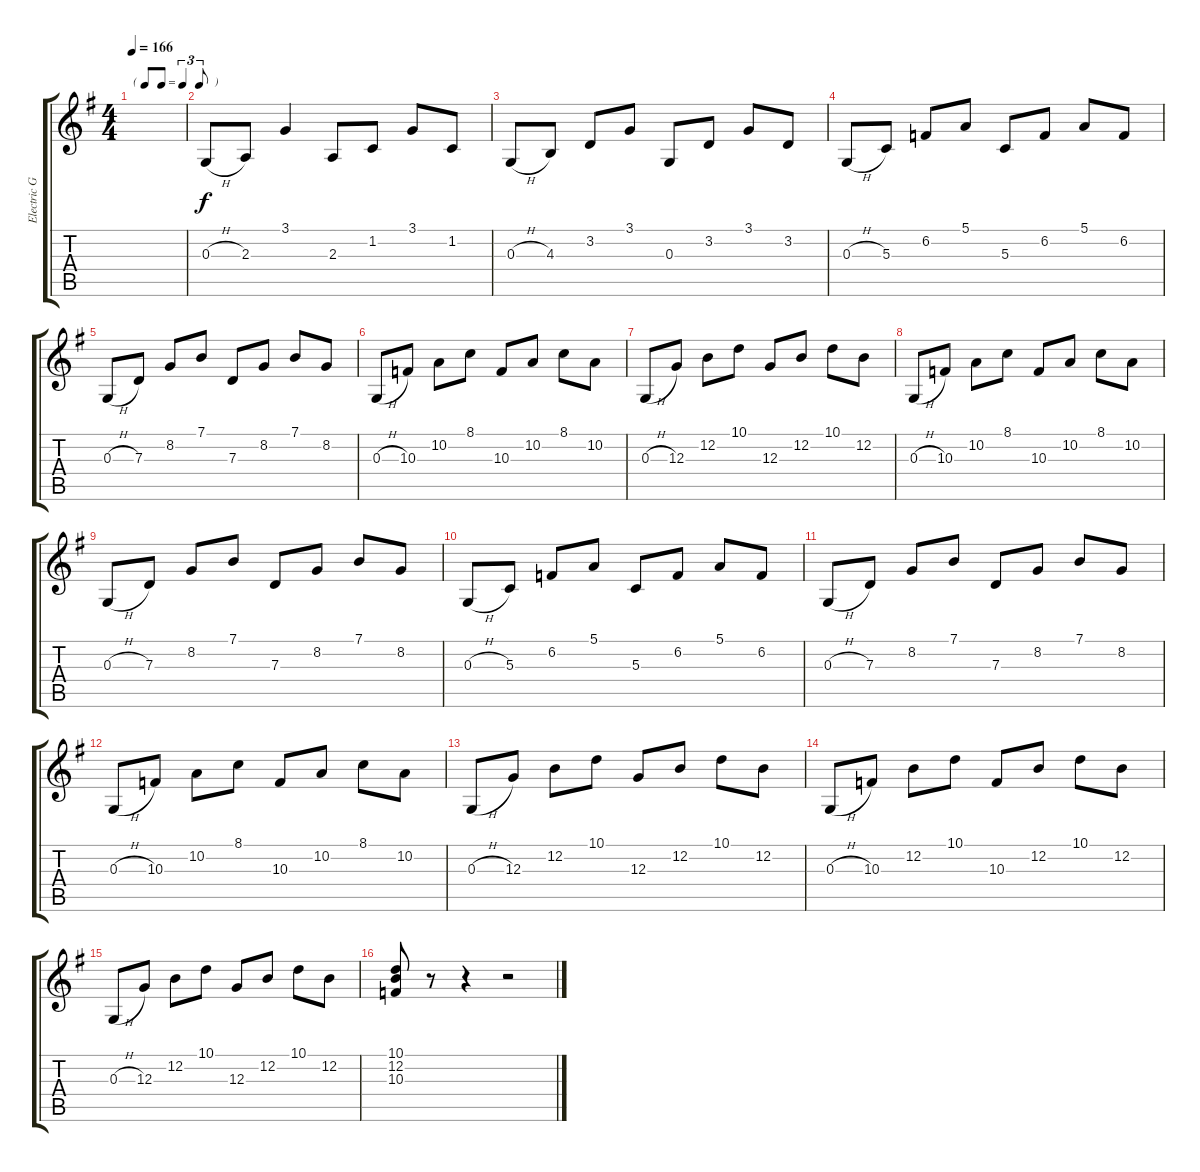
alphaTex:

\track ("Electric Guitar" "Electric G") {instrument lead8bassandlead}
\staff {score tabs}
\tuning (E4 B3 G3 D3 A2 E2) {hide}
\ts (4 4)
\tf triplet8th
\tempo 166
\clef g2
\ks g
|
0.3{h}.8 2.3.8 3.1.4 2.3.8 1.2.8 3.1.8 1.2.8 |
0.3{h}.8 4.3.8 3.2.8 3.1.8 0.3.8 3.2.8 3.1.8 3.2.8 |
0.3{h}.8 5.3.8 6.2.8 5.1.8 5.3.8 6.2.8 5.1.8 6.2.8 |
0.3{h}.8 7.3.8 8.2.8 7.1.8 7.3.8 8.2.8 7.1.8 8.2.8 |
0.3{h}.8 10.3.8 10.2.8 8.1.8 10.3.8 10.2.8 8.1.8 10.2.8 |
0.3{h}.8 12.3.8 12.2.8 10.1.8 12.3.8 12.2.8 10.1.8 12.2.8 |
0.3{h}.8 10.3.8 10.2.8 8.1.8 10.3.8 10.2.8 8.1.8 10.2.8 |
0.3{h}.8 7.3.8 8.2.8 7.1.8 7.3.8 8.2.8 7.1.8 8.2.8 |
0.3{h}.8 5.3.8 6.2.8 5.1.8 5.3.8 6.2.8 5.1.8 6.2.8 |
0.3{h}.8 7.3.8 8.2.8 7.1.8 7.3.8 8.2.8 7.1.8 8.2.8 |
0.3{h}.8 10.3.8 10.2.8 8.1.8 10.3.8 10.2.8 8.1.8 10.2.8 |
0.3{h}.8 12.3.8 12.2.8 10.1.8 12.3.8 12.2.8 10.1.8 12.2.8 |
0.3{h}.8 10.3.8 12.2.8 10.1.8 10.3.8 12.2.8 10.1.8 12.2.8 |
0.3{h}.8 12.3.8 12.2.8 10.1.8 12.3.8 12.2.8 10.1.8 12.2.8 |
(10.1 12.2 10.3).8 r.8 r.4 r.2
